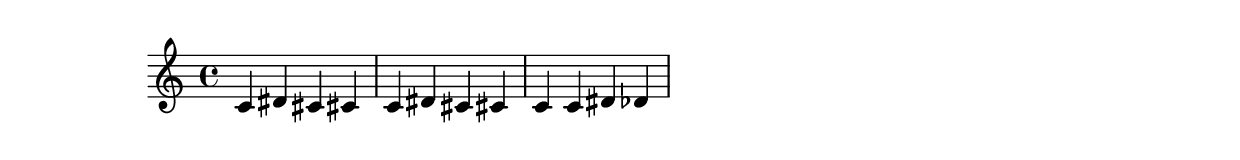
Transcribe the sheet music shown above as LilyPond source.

%% Do not edit this file; it is auto-generated from LSR http://lsr.dsi.unimi.it
%% This file is in the public domain.
\version "2.11.52"

\header {
  lsrtags = "pitches"

  doctitlees = "Alteraciones de estilo dodecafónico para todas las notas, incluidas las naturales"
  texidoces = "
En las obras de principios del s.XX, empezando por Schoenberg, Berg y
Webern (la \"Segunda\" escuela de Viena), cada nota de la escala de
doce tonos se debe tratar con igualdad, sin ninguna jerarquía como los
grados clásicos tonales.  Por tanto, estos compositores imprimen una
alteración accidental para cada nota, incluso en las notas naturales,
para enfatizar su nuevo enfoque de la teoría y el lenguaje musicales.

Este fragmento de código muestra cómo conseguir dichas reglas de
notación.

"


  texidoc = "
In early 20th century works, starting with Schoenberg, Berg and Webern
(the \"Second\" Viennese school), every pitch in the twelve-tone scale
has to be regarded as equal, without any hierarchy such as the
classical (tonal) degrees. Therefore, these composers print one
accidental for each note, even at natural pitches, to emphasize their
new approach to music theory and language.

This snippet shows how to achieve such notation rules. 

"
  doctitle = "Dodecaphonic-style accidentals for each note including naturals"
} % begin verbatim
webernAccidentals = {
  % the 5s are just "a value different from any accidental"
  \set Staff.keySignature = #'((0 . 5) (1 . 5) (2 . 5) (3 . 5)
                               (4 . 5) (5 . 5) (6 . 5))
  \set Staff.extraNatural = ##f
  #(set-accidental-style 'forget)
}

\score {
  {
    \webernAccidentals
    c'4 dis' cis' cis'
    c'4 dis' cis' cis'
    c'4 c' dis' des'
  }
  \layout {
    \context {
    \Staff
    \remove "Key_engraver"
    }
  }
}
